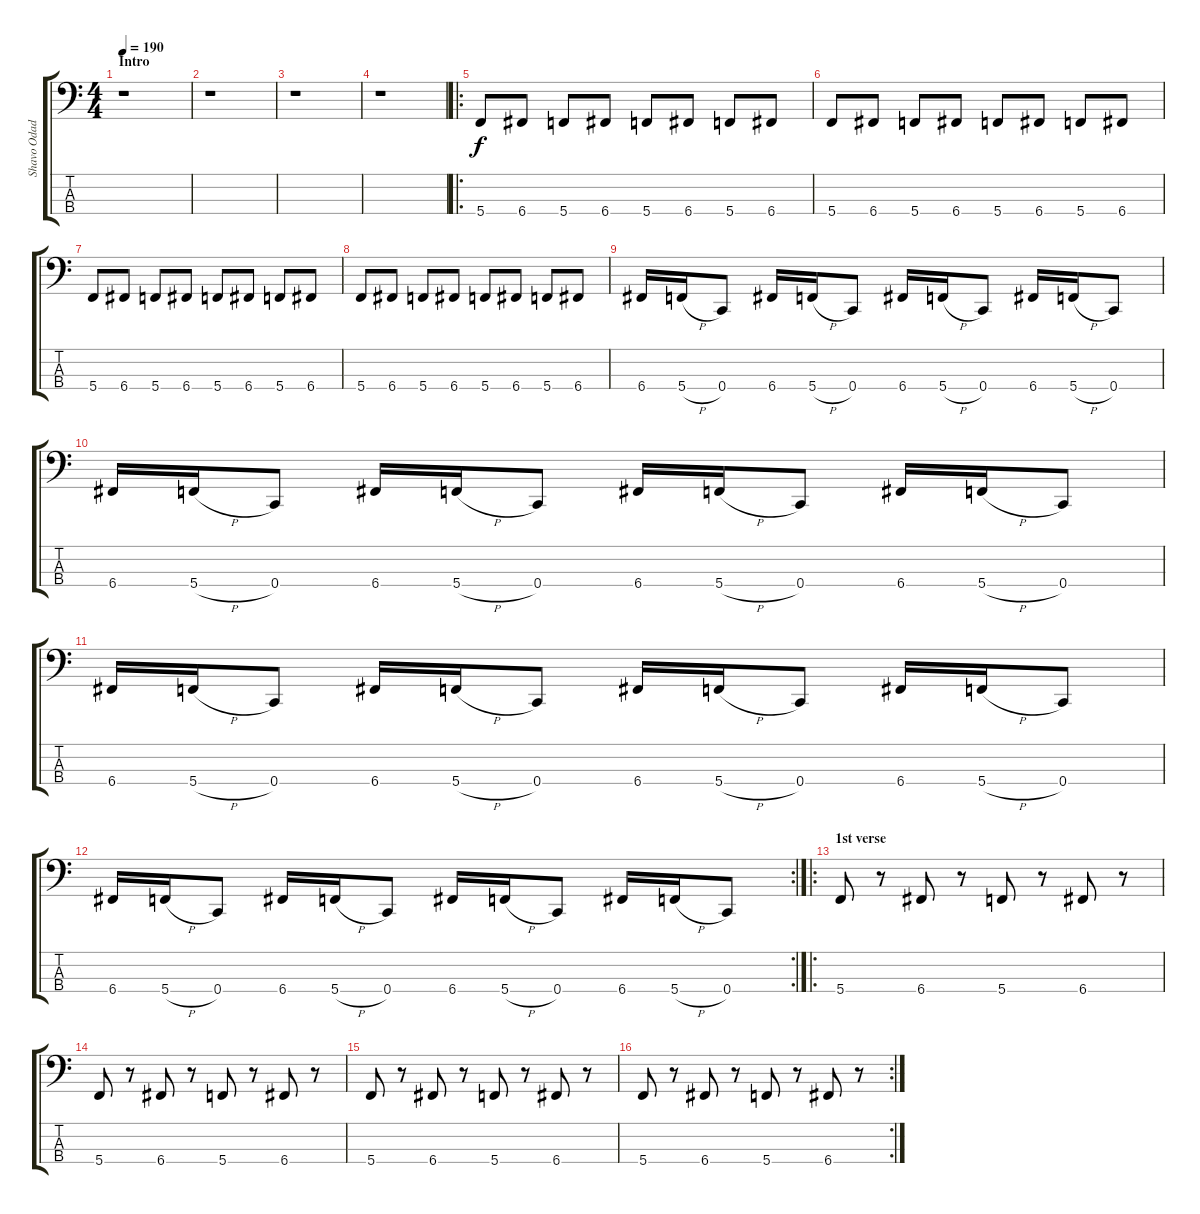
\track ("Shavo Odadjian" "Shavo Odad") {instrument electricbasspick}
\staff {score tabs}
\tuning (F2 C2 G1 C1) {hide}
\ts (4 4)
\section ("" "Intro")
\tempo 190
\clef f4
\ks c
r.1{dy f instrument electricbasspick} |
r.1 |
r.1 |
r.1 |
\ro
5.4.8 6.4.8 5.4.8 6.4.8 5.4.8 6.4.8 5.4.8 6.4.8 |
5.4.8 6.4.8 5.4.8 6.4.8 5.4.8 6.4.8 5.4.8 6.4.8 |
5.4.8 6.4.8 5.4.8 6.4.8 5.4.8 6.4.8 5.4.8 6.4.8 |
5.4.8 6.4.8 5.4.8 6.4.8 5.4.8 6.4.8 5.4.8 6.4.8 |
6.4.16 5.4{h}.16 0.4.8 6.4.16 5.4{h}.16 0.4.8 6.4.16 5.4{h}.16 0.4.8 6.4.16 5.4{h}.16 0.4.8 |
6.4.16 5.4{h}.16 0.4.8 6.4.16 5.4{h}.16 0.4.8 6.4.16 5.4{h}.16 0.4.8 6.4.16 5.4{h}.16 0.4.8 |
6.4.16 5.4{h}.16 0.4.8 6.4.16 5.4{h}.16 0.4.8 6.4.16 5.4{h}.16 0.4.8 6.4.16 5.4{h}.16 0.4.8 |
\rc 2
6.4.16 5.4{h}.16 0.4.8 6.4.16 5.4{h}.16 0.4.8 6.4.16 5.4{h}.16 0.4.8 6.4.16 5.4{h}.16 0.4.8 |
\ro
\section ("" "1st verse")
5.4.8 r.8 6.4.8 r.8 5.4.8 r.8 6.4.8 r.8 |
5.4.8 r.8 6.4.8 r.8 5.4.8 r.8 6.4.8 r.8 |
5.4.8 r.8 6.4.8 r.8 5.4.8 r.8 6.4.8 r.8 |
\rc 2
5.4.8 r.8 6.4.8 r.8 5.4.8 r.8 6.4.8 r.8
